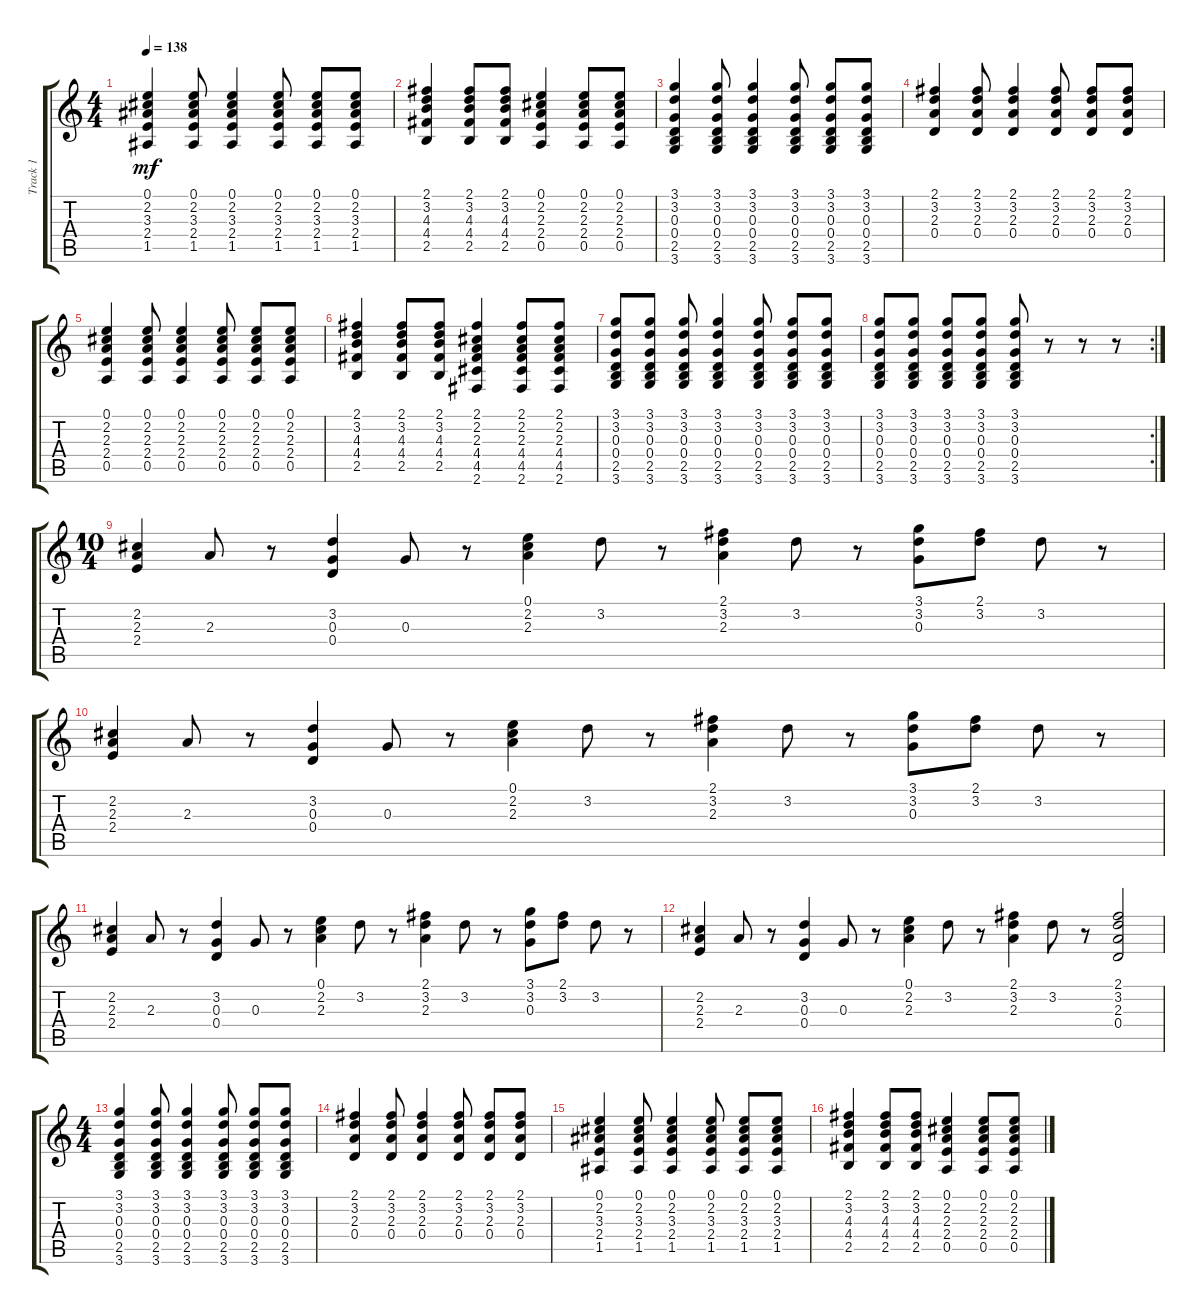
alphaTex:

\track ("Track 1" "Track 1") {instrument acousticguitarsteel}
\staff {score tabs}
\tuning (E4 B3 G3 D3 A2 E2) {hide}
\ts (4 4)
\tempo 138
\clef g2
\ks c
(0.1 2.2 3.3 2.4 1.5).4{dy mf} (0.1 2.2 3.3 2.4 1.5).8 (0.1 2.2 3.3 2.4 1.5).4 (0.1 2.2 3.3 2.4 1.5).8 (0.1 2.2 3.3 2.4 1.5).8 (0.1 2.2 3.3 2.4 1.5).8 |
(2.1 3.2 4.3 4.4 2.5).4 (2.1 3.2 4.3 4.4 2.5).8 (2.1 3.2 4.3 4.4 2.5).8 (0.1 2.2 2.3 2.4 0.5).4 (0.1 2.2 2.3 2.4 0.5).8 (0.1 2.2 2.3 2.4 0.5).8 |
(3.1 3.2 0.3 0.4 2.5 3.6).4 (3.1 3.2 0.3 0.4 2.5 3.6).8 (3.1 3.2 0.3 0.4 2.5 3.6).4 (3.1 3.2 0.3 0.4 2.5 3.6).8 (3.1 3.2 0.3 0.4 2.5 3.6).8 (3.1 3.2 0.3 0.4 2.5 3.6).8 |
(2.1 3.2 2.3 0.4).4 (2.1 3.2 2.3 0.4).8 (2.1 3.2 2.3 0.4).4 (2.1 3.2 2.3 0.4).8 (2.1 3.2 2.3 0.4).8 (2.1 3.2 2.3 0.4).8 |
(0.1 2.2 2.3 2.4 0.5).4 (0.1 2.2 2.3 2.4 0.5).8 (0.1 2.2 2.3 2.4 0.5).4 (0.1 2.2 2.3 2.4 0.5).8 (0.1 2.2 2.3 2.4 0.5).8 (0.1 2.2 2.3 2.4 0.5).8 |
(2.1 3.2 4.3 4.4 2.5).4 (2.1 3.2 4.3 4.4 2.5).8 (2.1 3.2 4.3 4.4 2.5).8 (2.1 2.2 2.3 4.4 4.5 2.6).4 (2.1 2.2 2.3 4.4 4.5 2.6).8 (2.1 2.2 2.3 4.4 4.5 2.6).8 |
(3.1 3.2 0.3 0.4 2.5 3.6).8 (3.1 3.2 0.3 0.4 2.5 3.6).8 (3.1 3.2 0.3 0.4 2.5 3.6).8 (3.1 3.2 0.3 0.4 2.5 3.6).4 (3.1 3.2 0.3 0.4 2.5 3.6).8 (3.1 3.2 0.3 0.4 2.5 3.6).8 (3.1 3.2 0.3 0.4 2.5 3.6).8 |
\rc 2
(3.1 3.2 0.3 0.4 2.5 3.6).8 (3.1 3.2 0.3 0.4 2.5 3.6).8 (3.1 3.2 0.3 0.4 2.5 3.6).8 (3.1 3.2 0.3 0.4 2.5 3.6).8 (3.1 3.2 0.3 0.4 2.5 3.6).8 r.8 r.8 r.8 |
\ts (10 4)
(2.2 2.3 2.4).4 2.3.8 r.8 (3.2 0.3 0.4).4 0.3.8 r.8 (0.1 2.2 2.3).4 3.2.8 r.8 (2.1 3.2 2.3).4 3.2.8 r.8 (3.1 3.2 0.3).8 (2.1 3.2).8 3.2.8 r.8 |
(2.2 2.3 2.4).4 2.3.8 r.8 (3.2 0.3 0.4).4 0.3.8 r.8 (0.1 2.2 2.3).4 3.2.8 r.8 (2.1 3.2 2.3).4 3.2.8 r.8 (3.1 3.2 0.3).8 (2.1 3.2).8 3.2.8 r.8 |
(2.2 2.3 2.4).4 2.3.8 r.8 (3.2 0.3 0.4).4 0.3.8 r.8 (0.1 2.2 2.3).4 3.2.8 r.8 (2.1 3.2 2.3).4 3.2.8 r.8 (3.1 3.2 0.3).8 (2.1 3.2).8 3.2.8 r.8 |
(2.2 2.3 2.4).4 2.3.8 r.8 (3.2 0.3 0.4).4 0.3.8 r.8 (0.1 2.2 2.3).4 3.2.8 r.8 (2.1 3.2 2.3).4 3.2.8 r.8 (2.1 3.2 2.3 0.4).2 |
\ts (4 4)
(3.1 3.2 0.3 0.4 2.5 3.6).4 (3.1 3.2 0.3 0.4 2.5 3.6).8 (3.1 3.2 0.3 0.4 2.5 3.6).4 (3.1 3.2 0.3 0.4 2.5 3.6).8 (3.1 3.2 0.3 0.4 2.5 3.6).8 (3.1 3.2 0.3 0.4 2.5 3.6).8 |
(2.1 3.2 2.3 0.4).4 (2.1 3.2 2.3 0.4).8 (2.1 3.2 2.3 0.4).4 (2.1 3.2 2.3 0.4).8 (2.1 3.2 2.3 0.4).8 (2.1 3.2 2.3 0.4).8 |
(0.1 2.2 3.3 2.4 1.5).4 (0.1 2.2 3.3 2.4 1.5).8 (0.1 2.2 3.3 2.4 1.5).4 (0.1 2.2 3.3 2.4 1.5).8 (0.1 2.2 3.3 2.4 1.5).8 (0.1 2.2 3.3 2.4 1.5).8 |
(2.1 3.2 4.3 4.4 2.5).4 (2.1 3.2 4.3 4.4 2.5).8 (2.1 3.2 4.3 4.4 2.5).8 (0.1 2.2 2.3 2.4 0.5).4 (0.1 2.2 2.3 2.4 0.5).8 (0.1 2.2 2.3 2.4 0.5).8
